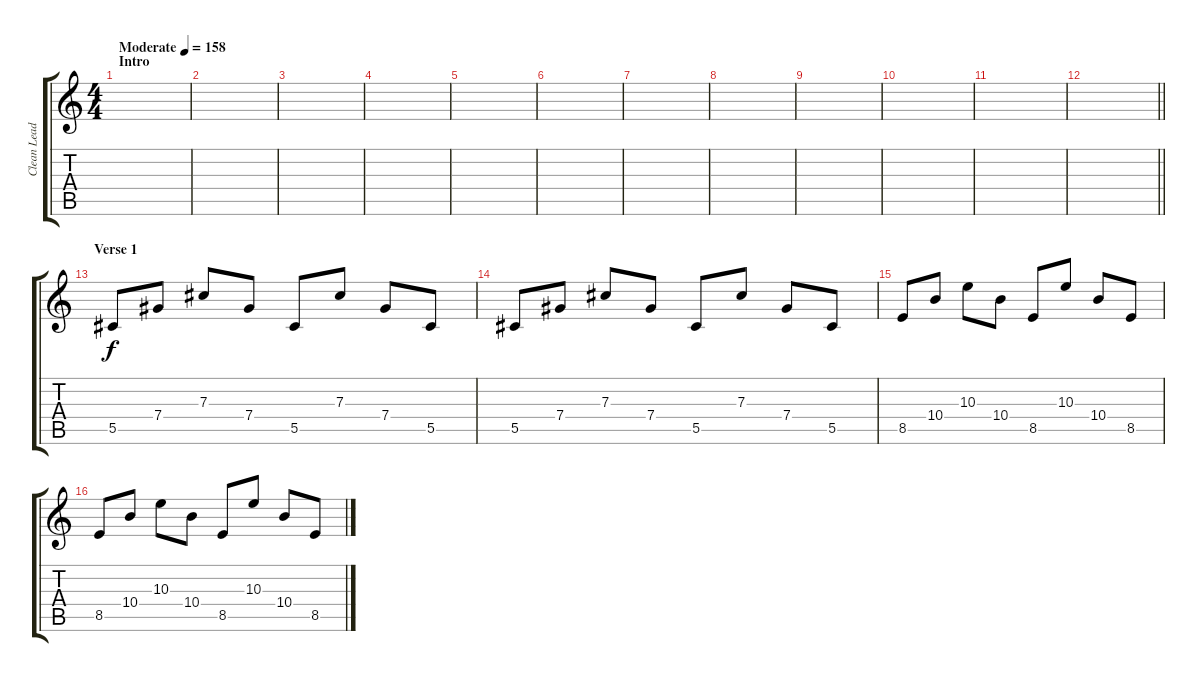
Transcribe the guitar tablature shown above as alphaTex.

\track ("Clean Lead Guitar" "Clean Lead") {instrument electricguitarclean}
\staff {score tabs}
\tuning (Eb4 Bb3 Gb3 Db3 Ab2 Db2) {hide}
\ts (4 4)
\section ("" "Intro")
\tempo (158 "Moderate")
\clef g2
\ks c
|
|
|
|
|
|
|
|
|
|
|
\barLineRight lightlight
|
\section ("" "Verse 1")
5.5.8 7.4.8 7.3.8 7.4.8 5.5.8 7.3.8 7.4.8 5.5.8 |
5.5.8 7.4.8 7.3.8 7.4.8 5.5.8 7.3.8 7.4.8 5.5.8 |
8.5.8 10.4.8 10.3.8 10.4.8 8.5.8 10.3.8 10.4.8 8.5.8 |
8.5.8 10.4.8 10.3.8 10.4.8 8.5.8 10.3.8 10.4.8 8.5.8
